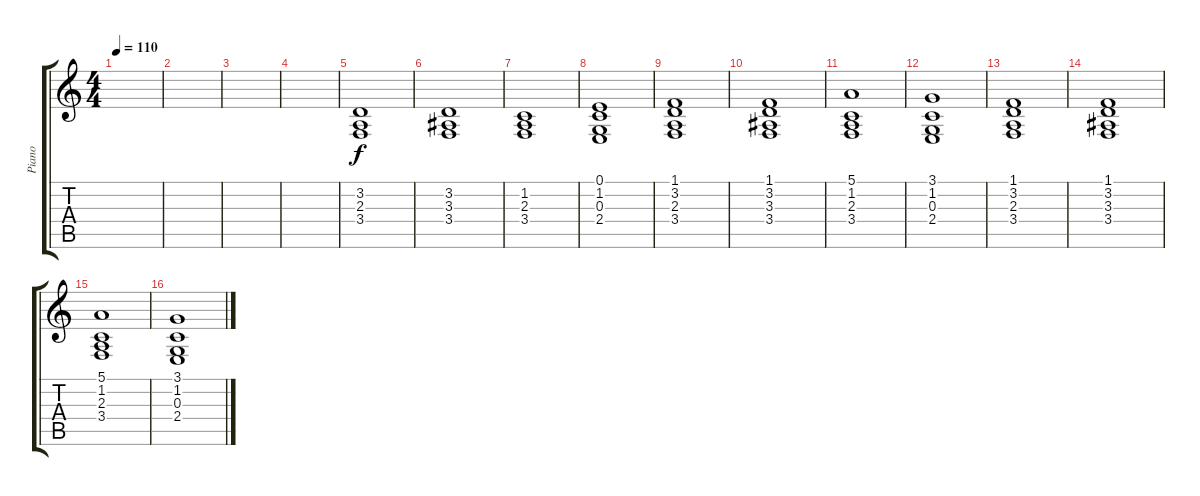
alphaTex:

\track ("Piano" "Piano") {instrument electricgrandpiano}
\staff {score tabs}
\tuning (E4 B3 G3 D3 A2 E2) {hide}
\ts (4 4)
\tempo 110
\clef g2
\ks c
|
|
|
|
(3.2 2.3 3.4).1 |
(3.2 3.3 3.4).1 |
(1.2 2.3 3.4).1 |
(0.1 1.2 0.3 2.4).1 |
(1.1 3.2 2.3 3.4).1 |
(1.1 3.2 3.3 3.4).1 |
(5.1 1.2 2.3 3.4).1 |
(3.1 1.2 0.3 2.4).1 |
(1.1 3.2 2.3 3.4).1 |
(1.1 3.2 3.3 3.4).1 |
(5.1 1.2 2.3 3.4).1 |
(3.1 1.2 0.3 2.4).1
